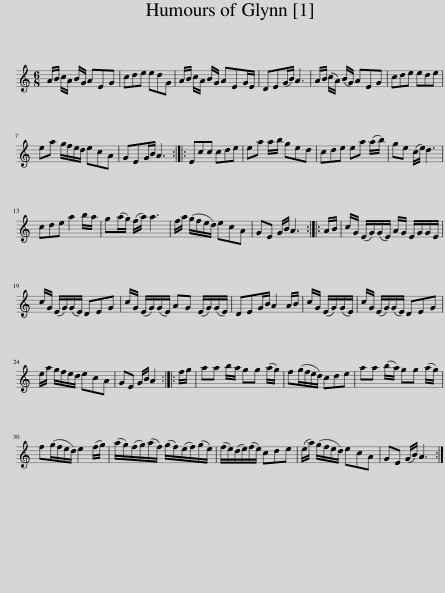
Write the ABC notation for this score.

X:1
L:1/8
M:6/8
I:linebreak $
K:C
V:1 treble
V:1
 A/B/ c/A/ B/G/ AEG | cde edG | A/B/ c/A/ B/G/ AEG/E/ | DE(G/B/) A3 | A/B/ (c/A/) (B/G/) AEG | %5
 cde ede |$ ea g/f/e/d/ ecA | GEG/B/ A3 :: Ecc cde | ea a/b/ ged | %10
 cde ea (a/b/) | ge (c/e/) d3 |$ cde a2 b/a/ | g(a/g/) (f/a/) a3 | f/a/ (g/f/e/d/) ecA | %15
 GE G/B/ A3 :: A/B/ | c/G/ (E/G/)(G/E/) A/G/ E/G/G/E/ |$ c/G/ (E/G/)(G/E/) DEG | c/G/ (E/G/)(G/E/) AG (E/G/)(G/E/) | %20
 DEG/B/ A2 A/B/ | c/G/ (E/G/)(G/E/) | c/G/ (E/G/)(G/E/) DEG |$ e/a/ g/f/e/d/ ecA | GE G/B/ A2 :: %25
 f/g/ | aa b/a/ gg (a/g/) | f(g/f/e/d/) cde | aa (b/a/) gg (a/g/) |$ f(g/f/e/d/) e2 (f/g/) | %30
 (a/g/)(f/g/)(a/f/) (g/f/)(e/f/)(g/e/) | (f/e/)(d/e/)(f/e/) cde | (e/a/) (g/f/e/d/) ecA | GE (G/B/) A3 :| %34
